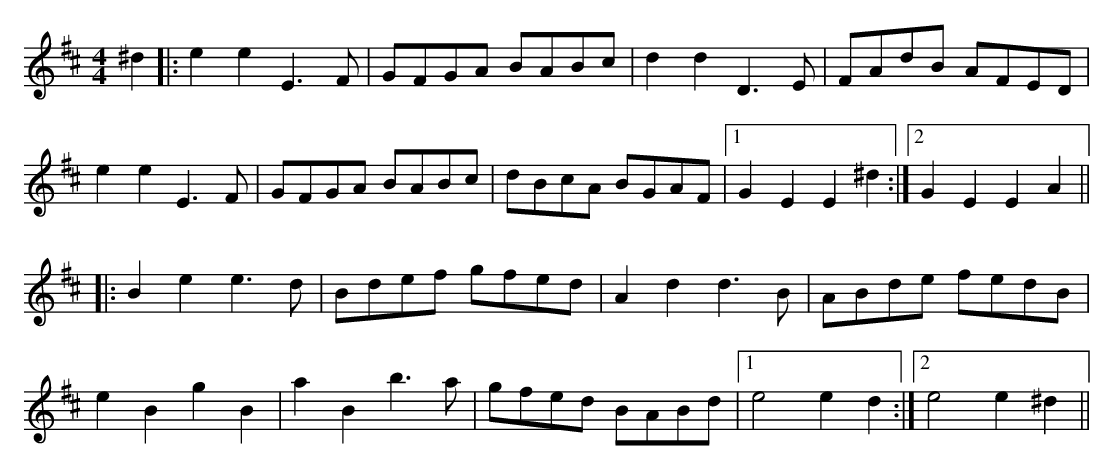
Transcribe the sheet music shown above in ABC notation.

X:1
M:4/4
K:Edor
^d2|:e2e2 E3F|GFGA BABc|d2d2 D3E|FAdB AFED|
e2e2 E3F|GFGA BABc|dBcA BGAF|1 G2 E2 E2^d2:|2 G2 E2 E2A2||
|:B2e2 e3d|Bdef gfed|A2d2 d3B|ABde fedB|
e2B2 g2B2|a2B2 b3a|gfed BABd|1 e4 e2d2:|2 e4 e2^d2||
